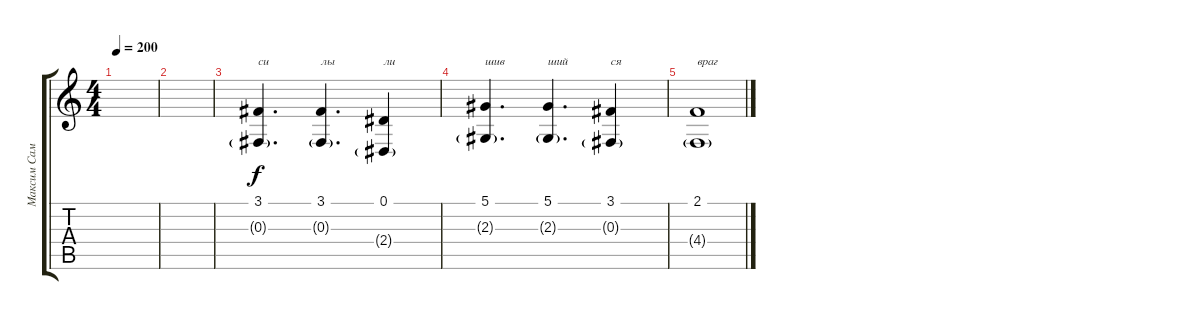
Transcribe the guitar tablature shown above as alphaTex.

\track ("Максим Самосват" "Максим Сам") {instrument bassoon}
\staff {score tabs}
\tuning (Eb4 Bb3 Gb3 Db3 Ab2 Eb2) {hide}
\ts (4 4)
\tempo 200
\clef g2
\ks c
|
|
(3.1 0.3{g}).4{d txt "си"} (3.1 0.3{g}).4{d txt "лы"} (0.1 2.4{g}).4{txt "ли"} |
(5.1 2.3{g}).4{d txt "шив"} (5.1 2.3{g}).4{d txt "ший"} (3.1 0.3{g}).4{txt "ся"} |
(2.1 4.4{g}).1{txt "враг"}
